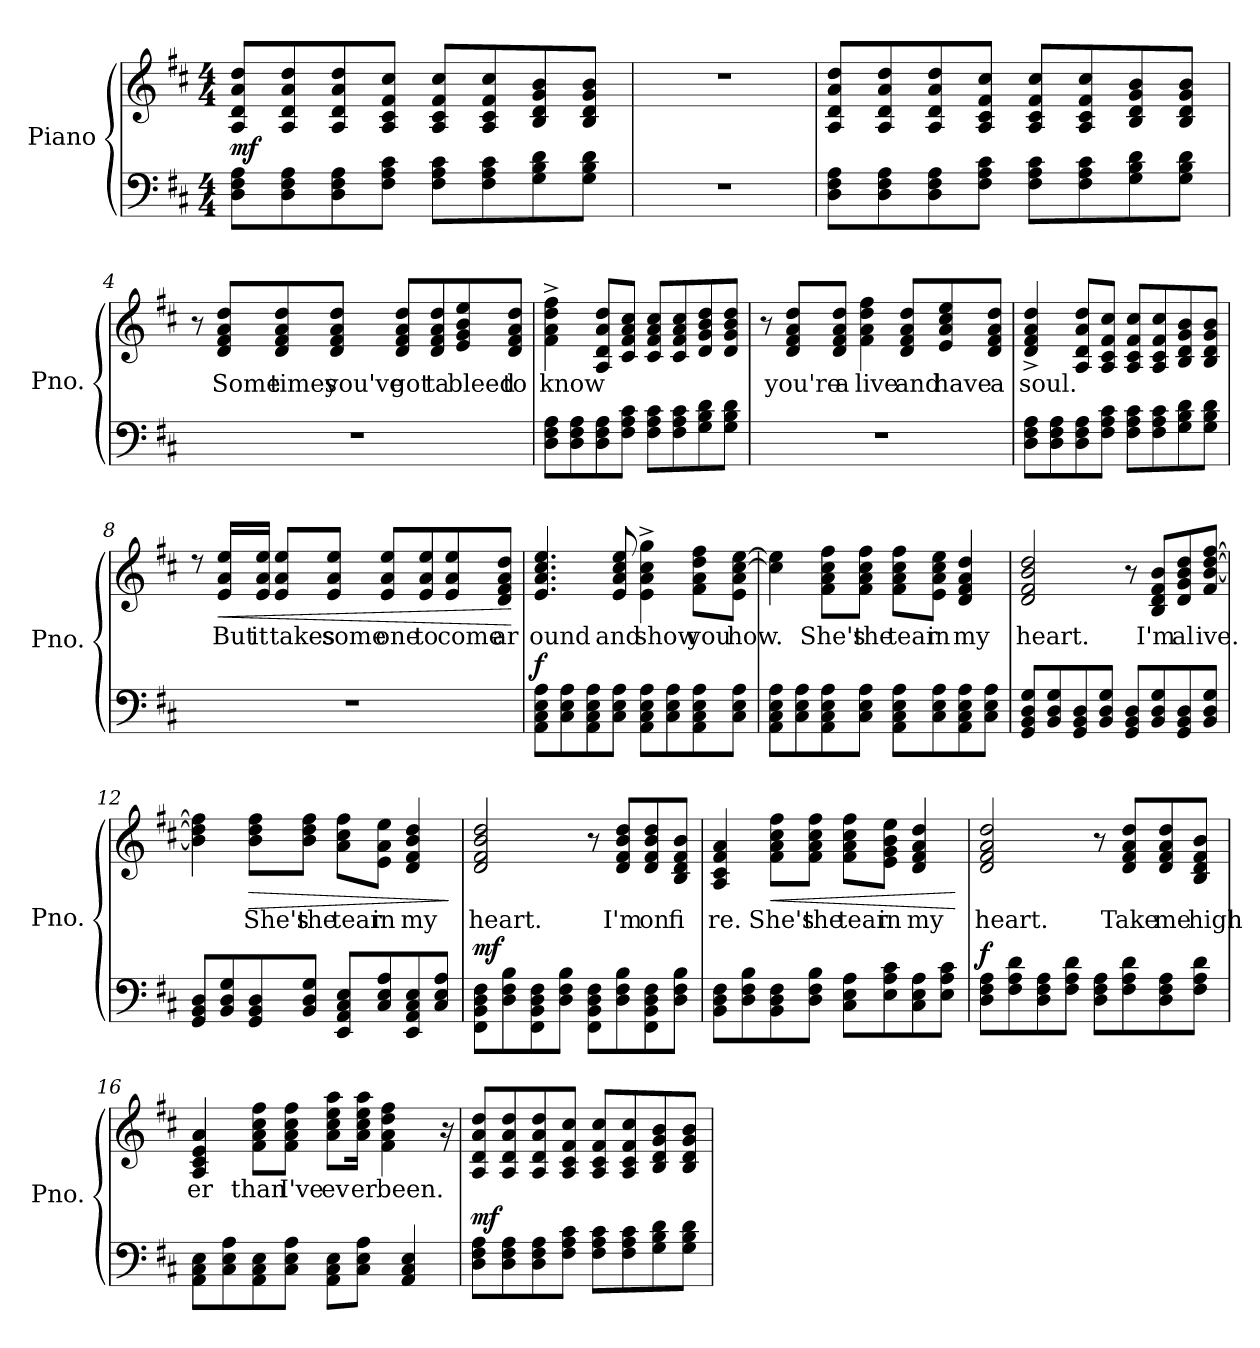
**kern	**kern	**text	**dynam
*part1	*part1	*part1	*part1
*staff2	*staff1	*staff1	*staff1/2
*I"Piano	*	*	*
*I'Pno.	*	*	*
*clefF4	*clefG2	*	*
*k[f#c#]	*k[f#c#]	*	*
*M4/4	*M4/4	*	*
=1	=1	=1	=1
!	!	!	!LO:DY:a=2
8D\ 8F#\ 8A\L	8A/ 8d/ 8a/ 8dd/L	.	mf
8D\ 8F#\ 8A\	8A/ 8d/ 8a/ 8dd/	.	.
8D\ 8F#\ 8A\	8A/ 8d/ 8a/ 8dd/	.	.
8F#\ 8A\ 8c#\J	8A/ 8c#/ 8f#/ 8cc#/J	.	.
8F#\ 8A\ 8c#\L	8A/ 8c#/ 8f#/ 8cc#/L	.	.
8F#\ 8A\ 8c#\	8A/ 8c#/ 8f#/ 8cc#/	.	.
8G\ 8B\ 8d\	8B/ 8d/ 8g/ 8b/	.	.
8G\ 8B\ 8d\J	8B/ 8d/ 8g/ 8b/J	.	.
=2	=2	=2	=2
1r	1r	.	.
=3	=3	=3	=3
8D\ 8F#\ 8A\L	8A/ 8d/ 8a/ 8dd/L	.	.
8D\ 8F#\ 8A\	8A/ 8d/ 8a/ 8dd/	.	.
8D\ 8F#\ 8A\	8A/ 8d/ 8a/ 8dd/	.	.
8F#\ 8A\ 8c#\J	8A/ 8c#/ 8f#/ 8cc#/J	.	.
8F#\ 8A\ 8c#\L	8A/ 8c#/ 8f#/ 8cc#/L	.	.
8F#\ 8A\ 8c#\	8A/ 8c#/ 8f#/ 8cc#/	.	.
8G\ 8B\ 8d\	8B/ 8d/ 8g/ 8b/	.	.
8G\ 8B\ 8d\J	8B/ 8d/ 8g/ 8b/J	.	.
=4	=4	=4	=4
1r	8r	.	.
!	!	!LO:LY:b	!
.	8d/ 8f#/ 8a/ 8dd/L	Some	.
!	!	!LO:LY:b	!
.	8d/ 8f#/ 8a/ 8dd/	times	.
!	!	!LO:LY:b	!
.	8d/ 8f#/ 8a/ 8dd/J	you've	.
!	!	!LO:LY:b	!
.	8d/ 8f#/ 8a/ 8dd/L	got	.
!	!	!LO:LY:b	!
.	8d/ 8f#/ 8a/ 8dd/	ta	.
!	!	!LO:LY:b	!
.	8e/ 8g/ 8b/ 8ee/	bleed	.
!	!	!LO:LY:b	!
.	8d/ 8f#/ 8a/ 8dd/J	to	.
!!LO:LB:g=z
=5	=5	=5	=5
!	!	!LO:LY:b	!
8D\ 8F#\ 8A\L	4f#\^ 4a\^ 4dd\^ 4ff#\^	know	.
8D\ 8F#\ 8A\	.	.	.
8D\ 8F#\ 8A\	8A/ 8d/ 8a/ 8dd/L	.	.
8F#\ 8A\ 8c#\J	8c#/ 8f#/ 8a/ 8cc#/J	.	.
8F#\ 8A\ 8c#\L	8c#/ 8f#/ 8a/ 8cc#/L	.	.
8F#\ 8A\ 8c#\	8c#/ 8f#/ 8a/ 8cc#/	.	.
8G\ 8B\ 8d\	8d/ 8g/ 8b/ 8dd/	.	.
8G\ 8B\ 8d\J	8d/ 8g/ 8b/ 8dd/J	.	.
=6	=6	=6	=6
1r	8r	.	.
!	!	!LO:LY:b	!
.	8d/ 8f#/ 8a/ 8dd/L	you're	.
!	!	!LO:LY:b	!
.	8d/ 8f#/ 8a/ 8dd/J	a	.
!	!	!LO:LY:b	!
.	4f#\ 4a\ 4dd\ 4ff#\	live	.
!	!	!LO:LY:b	!
.	8d/ 8f#/ 8a/ 8dd/L	and	.
!	!	!LO:LY:b	!
.	8e/ 8a/ 8cc#/ 8ee/	have	.
!	!	!LO:LY:b	!
.	8d/ 8f#/ 8a/ 8dd/J	a	.
=7	=7	=7	=7
!	!	!LO:LY:b	!
8D\ 8F#\ 8A\L	4d/^ 4f#/^ 4a/^ 4dd/^	soul.	.
8D\ 8F#\ 8A\	.	.	.
8D\ 8F#\ 8A\	8A/ 8d/ 8a/ 8dd/L	.	.
8F#\ 8A\ 8c#\J	8A/ 8c#/ 8f#/ 8cc#/J	.	.
8F#\ 8A\ 8c#\L	8A/ 8c#/ 8f#/ 8cc#/L	.	.
8F#\ 8A\ 8c#\	8A/ 8c#/ 8f#/ 8cc#/	.	.
8G\ 8B\ 8d\	8B/ 8d/ 8g/ 8b/	.	.
8G\ 8B\ 8d\J	8B/ 8d/ 8g/ 8b/J	.	.
!!LO:LB:g=z
=8	=8	=8	=8
1r	8rdd	.	.
!	!	!LO:LY:b	!LO:HP:b
.	16e/ 16a/ 16ee/LL	But	<
!	!	!LO:LY:b	!
.	16e/ 16a/ 16ee/JJ	it	.
!	!	!LO:LY:b	!
.	8e/ 8a/ 8ee/L	takes	.
!	!	!LO:LY:b	!
.	8e/ 8a/ 8ee/J	some	.
!	!	!LO:LY:b	!
.	8e/ 8a/ 8ee/L	one	.
!	!	!LO:LY:b	!
.	8e/ 8a/ 8ee/	to	.
!	!	!LO:LY:b	!
.	8e/ 8a/ 8ee/	come	.
!	!	!LO:LY:b	!
.	8d/ 8f#/ 8a/ 8dd/J	ar	.
.	.	.	[
=9	=9	=9	=9
!	!	!LO:LY:b	!LO:DY:a=2
8AA\ 8C#\ 8E\ 8A\L	4.e/ 4.a/ 4.cc#/ 4.ee/	ound	f
8C#\ 8E\ 8A\	.	.	.
8AA\ 8C#\ 8E\ 8A\	.	.	.
!	!	!LO:LY:b	!
8C#\ 8E\ 8A\J	8e/ 8a/ 8cc#/ 8ee/	and	.
!	!	!LO:LY:b	!
8AA\ 8C#\ 8E\ 8A\L	4e\^ 4a\^ 4cc#\^ 4gg\^	show	.
8C#\ 8E\ 8A\	.	.	.
!	!	!LO:LY:b	!
8AA\ 8C#\ 8E\ 8A\	8f#\ 8a\ 8dd\ 8ff#\L	you	.
!	!	!LO:LY:b	!
8C#\ 8E\ 8A\J	8e\ 8a\ [8cc#\ [8ee\J	how.	.
=10	=10	=10	=10
8AA\ 8C#\ 8E\ 8A\L	4cc#\] 4ee\]	.	.
8C#\ 8E\ 8A\	.	.	.
!	!	!LO:LY:b	!
8AA\ 8C#\ 8E\ 8A\	8f#\ 8a\ 8cc#\ 8ff#\L	She's	.
!	!	!LO:LY:b	!
8C#\ 8E\ 8A\J	8f#\ 8a\ 8cc#\ 8ff#\J	the	.
!	!	!LO:LY:b	!
8AA\ 8C#\ 8E\ 8A\L	8f#\ 8a\ 8cc#\ 8ff#\L	tear	.
!	!	!LO:LY:b	!
8C#\ 8E\ 8A\	8e\ 8a\ 8cc#\ 8ee\J	in	.
!	!	!LO:LY:b	!
8AA\ 8C#\ 8E\ 8A\	4d/ 4f#/ 4a/ 4dd/	my	.
8C#\ 8E\ 8A\J	.	.	.
!!LO:LB:g=z
=11	=11	=11	=11
!	!	!LO:LY:b	!
8GG/ 8BB/ 8D/ 8G/L	2d/ 2f#/ 2b/ 2dd/	heart.	.
8BB/ 8D/ 8G/	.	.	.
8GG/ 8BB/ 8D/	.	.	.
8BB/ 8D/ 8G/J	.	.	.
8GG/ 8BB/ 8D/L	8r	.	.
!	!	!LO:LY:b	!
8BB/ 8D/ 8G/	8B/ 8d/ 8f#/ 8b/L	I'm	.
!	!	!LO:LY:b	!
8GG/ 8BB/ 8D/	8d/ 8g/ 8b/ 8dd/	al	.
!	!	!LO:LY:b	!
8BB/ 8D/ 8G/J	8f#/ [8b/ [8dd/ [8ff#/J	ive.	.
=12	=12	=12	=12
8GG/ 8BB/ 8D/L	4b\] 4dd\] 4ff#\]	.	.
8BB/ 8D/ 8G/	.	.	.
!	!	!LO:LY:b	!LO:HP:b
8GG/ 8BB/ 8D/	8b\ 8dd\ 8ff#\L	She's	>
!	!	!LO:LY:b	!
8BB/ 8D/ 8G/J	8b\ 8dd\ 8ff#\J	the	.
!	!	!LO:LY:b	!
8EE/ 8AA/ 8C#/ 8E/L	8a\ 8cc#\ 8ff#\L	tear	.
!	!	!LO:LY:b	!
8C#/ 8E/ 8A/	8e\ 8a\ 8ee\J	in	.
!	!	!LO:LY:b	!
8EE/ 8AA/ 8C#/ 8E/	4d/ 4f#/ 4b/ 4dd/	my	.
8C#/ 8E/ 8A/J	.	.	.
.	.	.	]
=13	=13	=13	=13
!	!	!LO:LY:b	!LO:DY:a=2
8FF#\ 8BB\ 8D\ 8F#\L	2d/ 2f#/ 2b/ 2dd/	heart.	mf
8D\ 8F#\ 8B\	.	.	.
8FF#\ 8BB\ 8D\ 8F#\	.	.	.
8D\ 8F#\ 8B\J	.	.	.
8FF#\ 8BB\ 8D\ 8F#\L	8r	.	.
!	!	!LO:LY:b	!
8D\ 8F#\ 8B\	8d/ 8f#/ 8b/ 8dd/L	I'm	.
!	!	!LO:LY:b	!
8FF#\ 8BB\ 8D\ 8F#\	8d/ 8f#/ 8b/ 8dd/	on	.
!	!	!LO:LY:b	!
8D\ 8F#\ 8B\J	8B/ 8d/ 8f#/ 8b/J	fi	.
=14	=14	=14	=14
!	!	!LO:LY:b	!
8BB\ 8D\ 8F#\L	4A/ 4c#/ 4f#/ 4a/	re.	.
8D\ 8F#\ 8B\	.	.	.
!	!	!LO:LY:b	!LO:HP:b
8BB\ 8D\ 8F#\	8f#\ 8a\ 8cc#\ 8ff#\L	She's	<
!	!	!LO:LY:b	!
8D\ 8F#\ 8B\J	8f#\ 8a\ 8cc#\ 8ff#\J	the	.
!	!	!LO:LY:b	!
8C#\ 8E\ 8A\L	8f#\ 8a\ 8cc#\ 8ff#\L	tear	.
!	!	!LO:LY:b	!
8E\ 8A\ 8c#\	8e\ 8g\ 8b\ 8ee\J	in	.
!	!	!LO:LY:b	!
8C#\ 8E\ 8A\	4d/ 4f#/ 4a/ 4dd/	my	.
8E\ 8A\ 8c#\J	.	.	.
.	.	.	[
!!LO:LB:g=z
=15	=15	=15	=15
!	!	!LO:LY:b	!LO:DY:a=2
8D\ 8F#\ 8A\L	2d/ 2f#/ 2a/ 2dd/	heart.	f
8F#\ 8A\ 8d\	.	.	.
8D\ 8F#\ 8A\	.	.	.
8F#\ 8A\ 8d\J	.	.	.
8D\ 8F#\ 8A\L	8r	.	.
!	!	!LO:LY:b	!
8F#\ 8A\ 8d\	8d/ 8f#/ 8a/ 8dd/L	Take	.
!	!	!LO:LY:b	!
8D\ 8F#\ 8A\	8d/ 8f#/ 8a/ 8dd/	me	.
!	!	!LO:LY:b	!
8F#\ 8A\ 8d\J	8B/ 8d/ 8f#/ 8b/J	high	.
=16	=16	=16	=16
!	!	!LO:LY:b	!
8AA\ 8C#\ 8E\L	4A/ 4c#/ 4e/ 4a/	er	.
8C#\ 8E\ 8A\	.	.	.
!	!	!LO:LY:b	!
8AA\ 8C#\ 8E\	8f#\ 8a\ 8cc#\ 8ff#\L	than	.
!	!	!LO:LY:b	!
8C#\ 8E\ 8A\J	8f#\ 8a\ 8cc#\ 8ff#\J	I've	.
!	!	!LO:LY:b	!
8AA\ 8C#\ 8E\L	8a\ 8cc#\ 8ee\ 8aa\L	ev	.
!	!	!LO:LY:b	!
8C#\ 8E\ 8A\J	16a\ 16cc#\ 16ee\ 16aa\Jk	er	.
!	!	!LO:LY:b	!
.	4f#\ 4a\ 4dd\ 4ff#\	been.	.
4AA/ 4C#/ 4E/	.	.	.
.	16r	.	.
=17	=17	=17	=17
!	!	!	!LO:DY:a=2
8D\ 8F#\ 8A\L	8A/ 8d/ 8a/ 8dd/L	.	mf
8D\ 8F#\ 8A\	8A/ 8d/ 8a/ 8dd/	.	.
8D\ 8F#\ 8A\	8A/ 8d/ 8a/ 8dd/	.	.
8F#\ 8A\ 8c#\J	8A/ 8c#/ 8f#/ 8cc#/J	.	.
8F#\ 8A\ 8c#\L	8A/ 8c#/ 8f#/ 8cc#/L	.	.
8F#\ 8A\ 8c#\	8A/ 8c#/ 8f#/ 8cc#/	.	.
8G\ 8B\ 8d\	8B/ 8d/ 8g/ 8b/	.	.
8G\ 8B\ 8d\J	8B/ 8d/ 8g/ 8b/J	.	.
=	=	=	=
*-	*-	*-	*-
